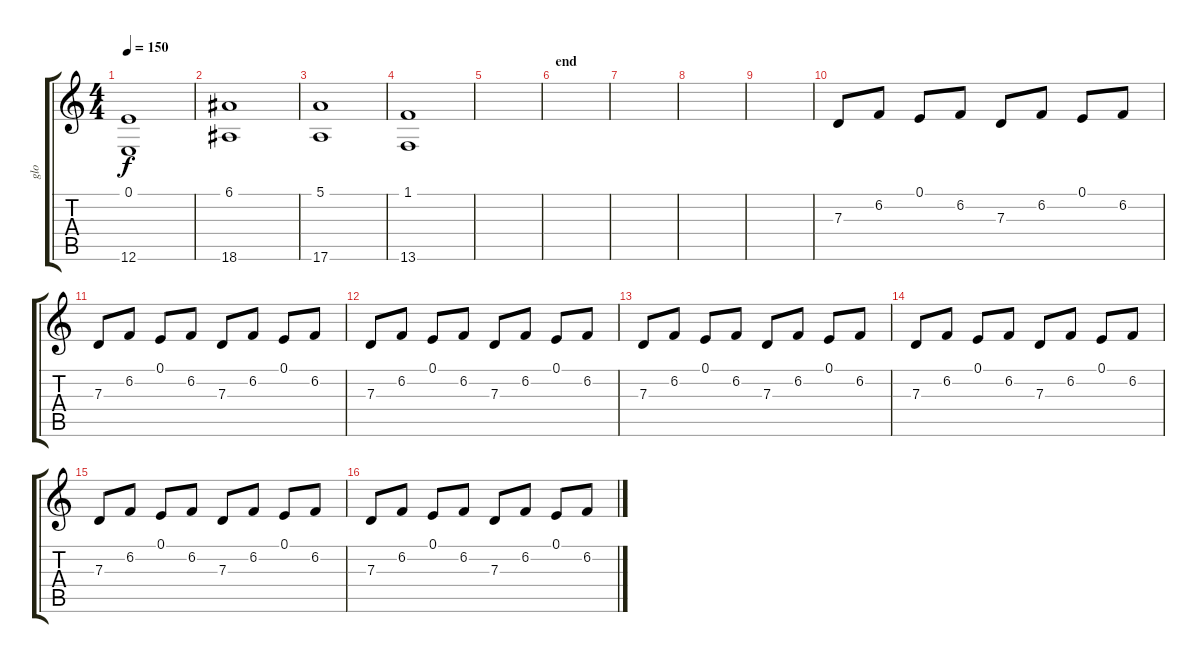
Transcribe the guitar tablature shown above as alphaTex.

\track ("glo" "glo") {instrument acousticgrandpiano}
\staff {score tabs}
\tuning (E4 B3 G3 D3 A2 E2) {hide}
\ts (4 4)
\tempo 150
\clef g2
\ks c
(0.1 12.6).1{dy f} |
(6.1 18.6).1 |
(5.1 17.6).1 |
(1.1 13.6).1 |
|
\section ("" "end")
|
|
|
|
7.3.8 6.2.8 0.1.8 6.2.8 7.3.8 6.2.8 0.1.8 6.2.8 |
7.3.8 6.2.8 0.1.8 6.2.8 7.3.8 6.2.8 0.1.8 6.2.8 |
7.3.8 6.2.8 0.1.8 6.2.8 7.3.8 6.2.8 0.1.8 6.2.8 |
7.3.8 6.2.8 0.1.8 6.2.8 7.3.8 6.2.8 0.1.8 6.2.8 |
7.3.8 6.2.8 0.1.8 6.2.8 7.3.8 6.2.8 0.1.8 6.2.8 |
7.3.8 6.2.8 0.1.8 6.2.8 7.3.8 6.2.8 0.1.8 6.2.8 |
7.3.8 6.2.8 0.1.8 6.2.8 7.3.8 6.2.8 0.1.8 6.2.8
